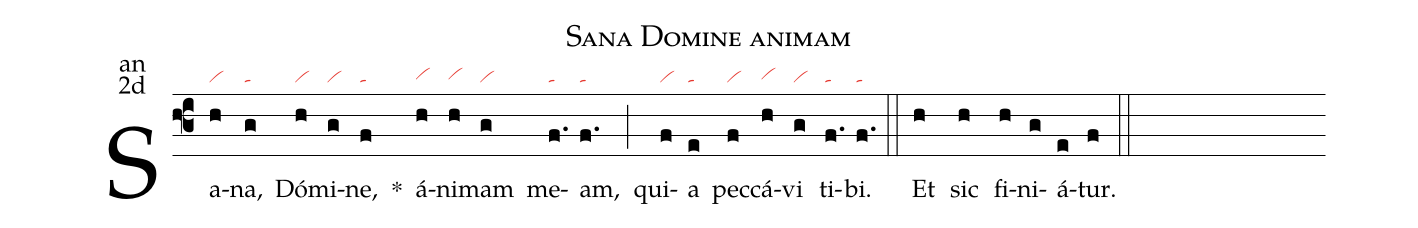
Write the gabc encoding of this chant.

name:Sana Domine animam;
office-part:an;
mode:2d;
nabc-lines:1;
%%
(f3) Sa(h|vi)na,(g|ta) Dó(h|vi)mi(g|vi)ne,(f|ta) <sp>*</sp>() á(h|vihg)ni(h|vihg)mam(g|vi) me(f.|ta)am,(f.|ta) (;)
qui(f|vi)a(e|ta) pec(f|vi)cá(h|vihg)vi(g|vi) ti(f.|ta)bi.(f.|ta) (::)
<eu> Et(h) sic(h) fi(h)ni(g)á(e)tur.(f) </eu> (::)
